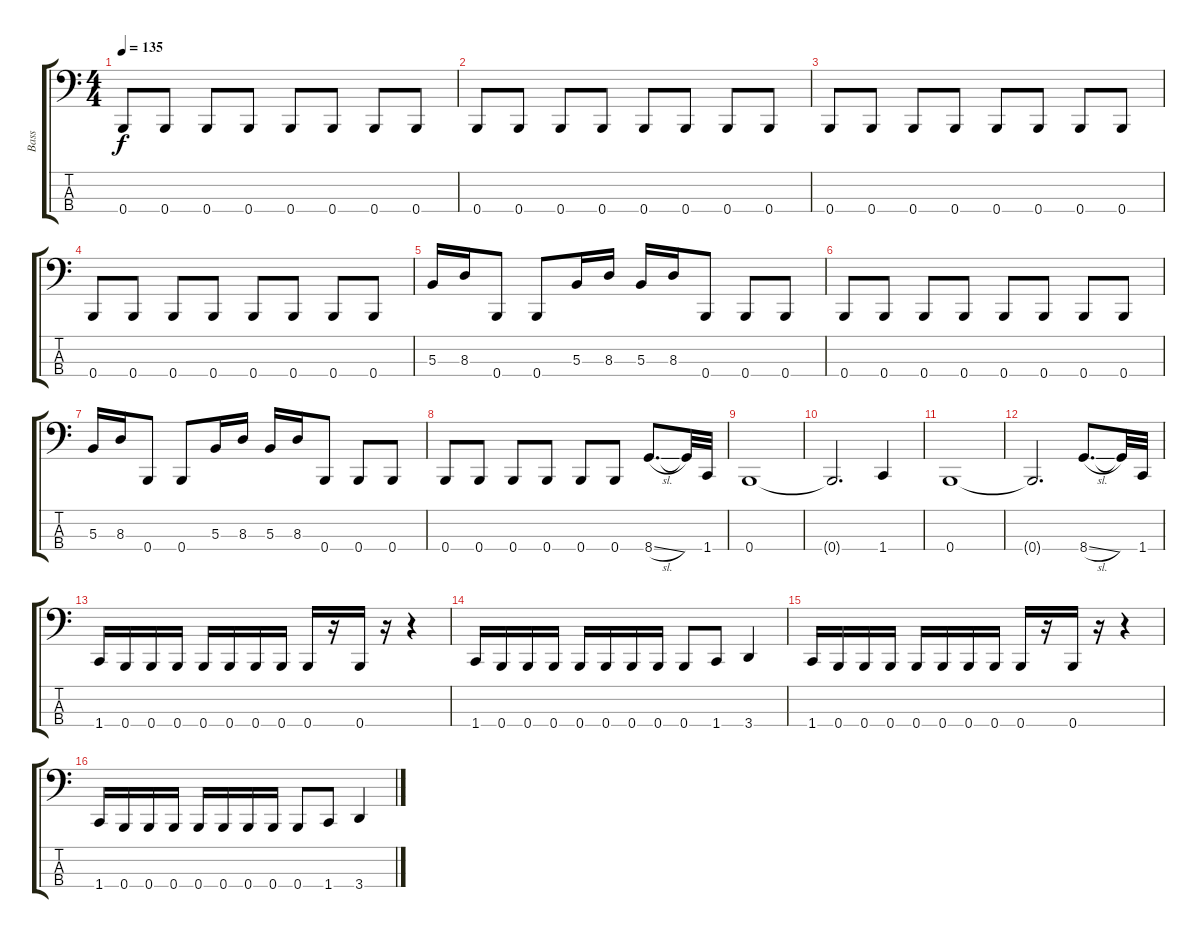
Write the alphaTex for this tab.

\track ("Bass" "Bass") {instrument slapbass1}
\staff {score tabs}
\tuning (E2 B1 Gb1 B0) {hide}
\ts (4 4)
\tempo 135
\clef f4
\ks c
0.4.8{dy f} 0.4.8 0.4.8 0.4.8 0.4.8 0.4.8 0.4.8 0.4.8 |
0.4.8 0.4.8 0.4.8 0.4.8 0.4.8 0.4.8 0.4.8 0.4.8 |
0.4.8 0.4.8 0.4.8 0.4.8 0.4.8 0.4.8 0.4.8 0.4.8 |
0.4.8 0.4.8 0.4.8 0.4.8 0.4.8 0.4.8 0.4.8 0.4.8 |
5.3.16 8.3.16 0.4.8 0.4.8 5.3.16 8.3.16 5.3.16 8.3.16 0.4.8 0.4.8 0.4.8 |
0.4.8 0.4.8 0.4.8 0.4.8 0.4.8 0.4.8 0.4.8 0.4.8 |
5.3.16 8.3.16 0.4.8 0.4.8 5.3.16 8.3.16 5.3.16 8.3.16 0.4.8 0.4.8 0.4.8 |
0.4.8 0.4.8 0.4.8 0.4.8 0.4.8 0.4.8 8.4{sl}.8{d} 8.4{t}.32 1.4.32 |
0.4.1 |
0.4{t}.2{d} 1.4.4 |
0.4.1 |
0.4{t}.2{d} 8.4{sl}.8{d} 8.4{t}.32 1.4.32 |
1.4.16 0.4.16 0.4.16 0.4.16 0.4.16 0.4.16 0.4.16 0.4.16 0.4.16 r.16 0.4.16 r.16 r.4 |
1.4.16 0.4.16 0.4.16 0.4.16 0.4.16 0.4.16 0.4.16 0.4.16 0.4.8 1.4.8 3.4.4 |
1.4.16 0.4.16 0.4.16 0.4.16 0.4.16 0.4.16 0.4.16 0.4.16 0.4.16 r.16 0.4.16 r.16 r.4 |
1.4.16 0.4.16 0.4.16 0.4.16 0.4.16 0.4.16 0.4.16 0.4.16 0.4.8 1.4.8 3.4.4
